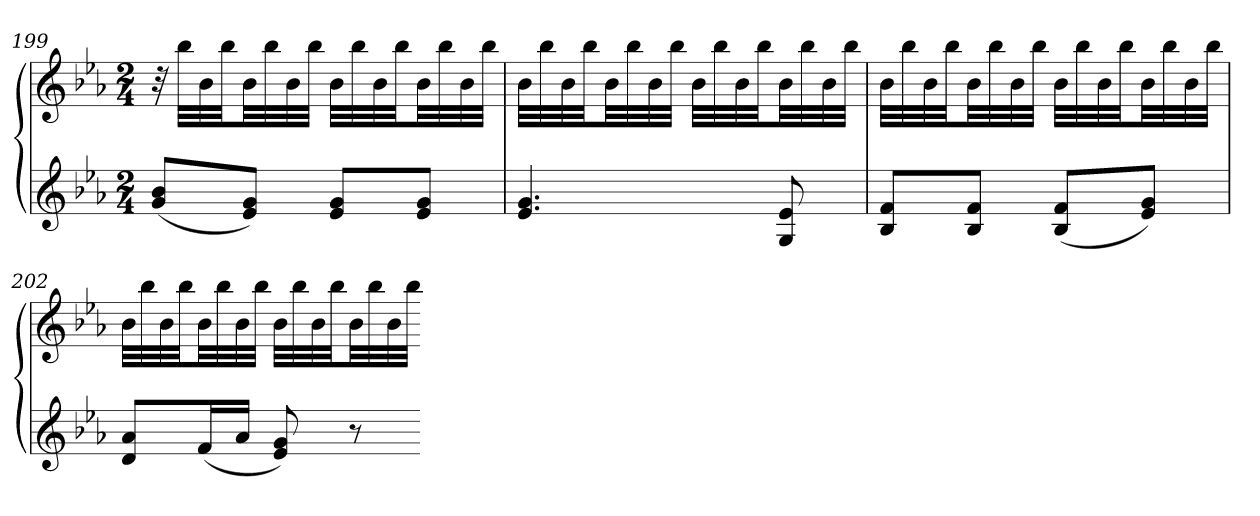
**kern	**kern
*part1	*part1
*staff2	*staff1
*clefG2	*clefG2
*k[b-e-a-]	*k[b-e-a-]
*E-:	*E-:
*M2/4	*M2/4
=199	=199
(8g 8b-L	32r
.	32bb-LLL
.	32b-
.	32bb-JJ
8e- 8gJ)	32b-LL
.	32bb-
.	32b-
.	32bb-JJJ
8e- 8gL	32b-LLL
.	32bb-
.	32b-
.	32bb-JJ
8e- 8gJ	32b-LL
.	32bb-
.	32b-
.	32bb-JJJ
=200	=200
4.e- 4.g	32b-LLL
.	32bb-
.	32b-
.	32bb-JJ
.	32b-LL
.	32bb-
.	32b-
.	32bb-JJJ
.	32b-LLL
.	32bb-
.	32b-
.	32bb-JJ
8G 8e-	32b-LL
.	32bb-
.	32b-
.	32bb-JJJ
=201	=201
8B- 8fL	32b-LLL
.	32bb-
.	32b-
.	32bb-JJ
8B- 8fJ	32b-LL
.	32bb-
.	32b-
.	32bb-JJJ
(8B- 8fL	32b-LLL
.	32bb-
.	32b-
.	32bb-JJ
8e- 8gJ)	32b-LL
.	32bb-
.	32b-
.	32bb-JJJ
=202	=202
8d 8a-L	32b-LLL
.	32bb-
.	32b-
.	32bb-JJ
(16fL	32b-LL
.	32bb-
16a-JJ	32b-
.	32bb-JJJ
8e- 8g)	32b-LLL
.	32bb-
.	32b-
.	32bb-JJ
8r	32b-LL
.	32bb-
.	32b-
.	32bb-JJJ
=-	=-
*-	*-
